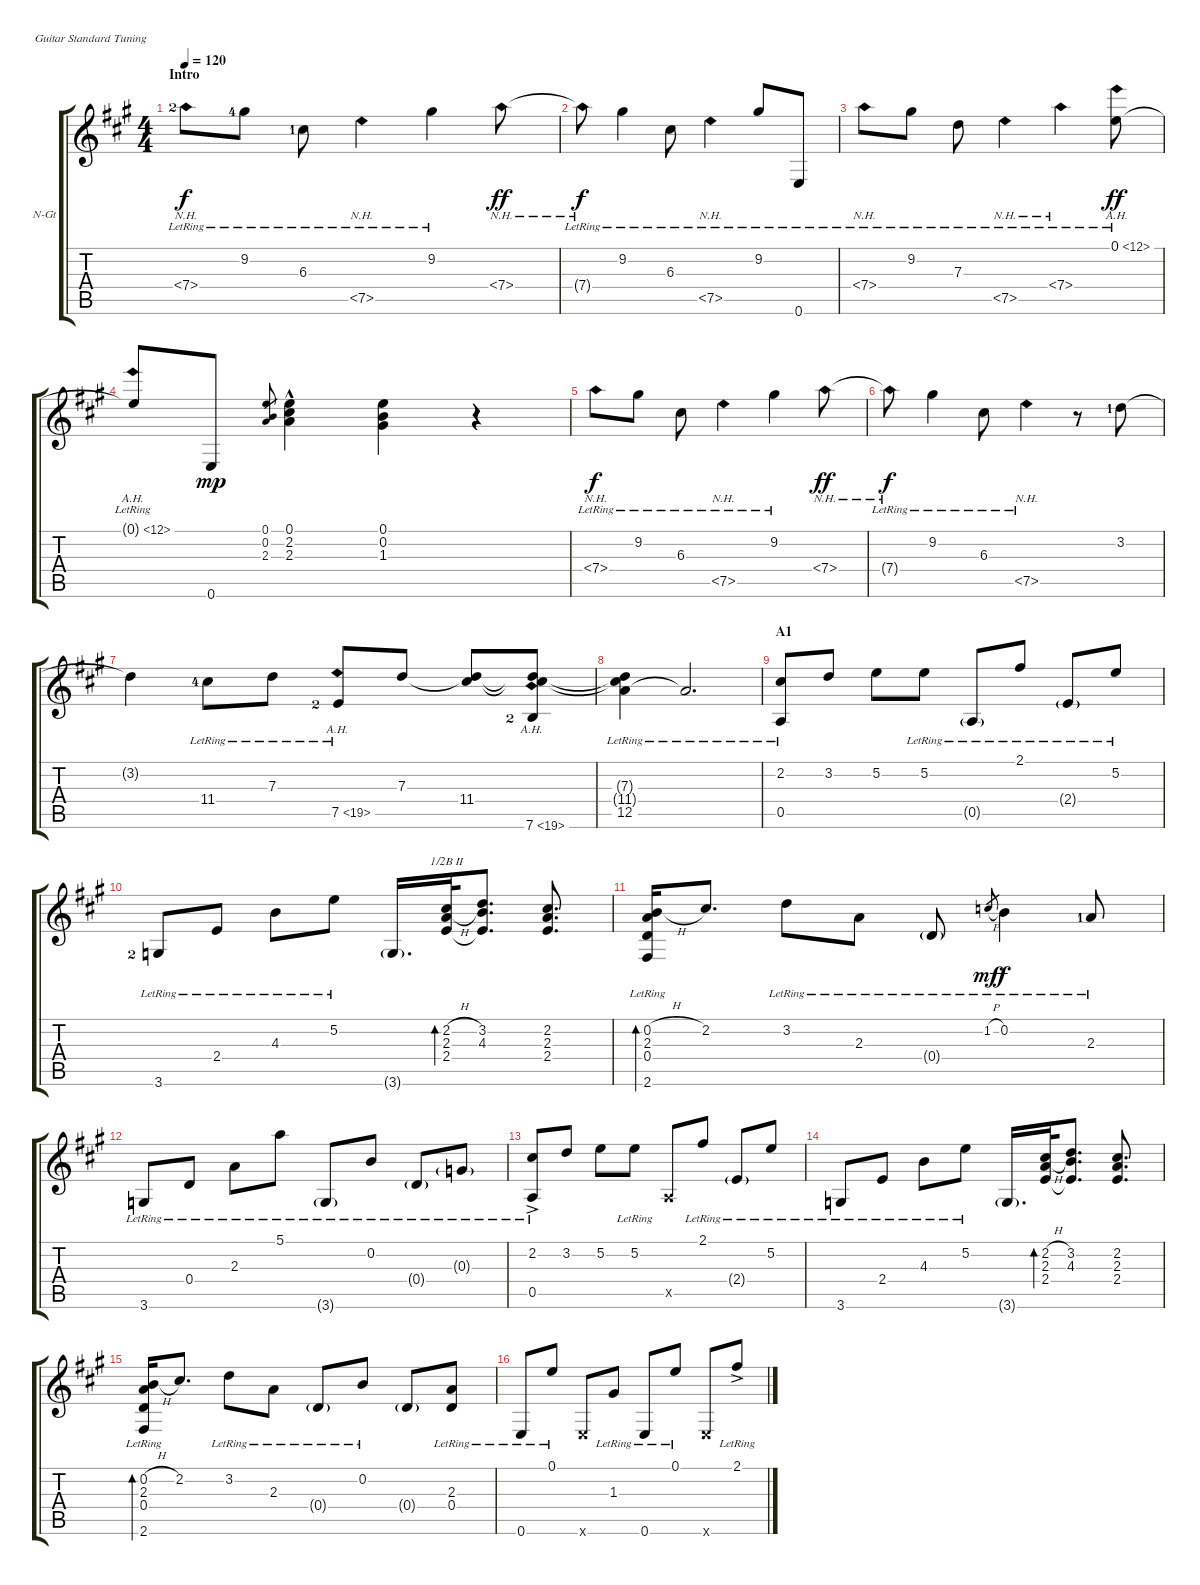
\bracketExtendMode groupsimilarinstruments
\firstSystemTrackNameOrientation horizontal
\otherSystemsTrackNameOrientation horizontal
\track ("Track 1" "N-Gt") {instrument acousticguitarnylon}
\staff {score tabs}
\tuning (E4 B3 G3 D3 A2 E2)
\ts (4 4)
\section ("" "Intro")
\tempo 120
\clef g2
\ks a
7.4{nh lr lf 3}.8{dy f instrument acousticguitarnylon} 9.2{lr lf 5}.8 6.3{lr lf 2}.8 7.5{nh lr}.4 9.2{lr}.4 7.4{nh}.8{dy ff} |
7.4{nh lr t}.8{dy f} 9.2{lr}.4 6.3{lr}.8 7.5{nh lr}.4 9.2{lr}.8 0.6{lr}.8 |
7.4{nh lr}.8 9.2{lr}.8 7.3{lr}.8 7.5{nh lr}.4 7.4{nh lr}.4 0.1{ah 12 lr}.8{dy ff} |
0.1{ah 12 lr t}.8 0.6.8{dy mp} (0.1 0.2 2.3).8{gr} (0.1{hac} 2.2 2.3).4 (0.1 0.2 1.3).4 r.4 |
7.4{nh lr}.8{dy f} 9.2{lr}.8 6.3{lr}.8 7.5{nh lr}.4 9.2{lr}.4 7.4{nh}.8{dy ff} |
7.4{nh lr t}.8{dy f} 9.2{lr}.4 6.3{lr}.8 7.5{nh lr}.4 r.8 3.2{lf 2}.8 |
3.2{t}.4 11.4{lr lf 5}.8 7.3{lr}.8 7.5{ah 12 lr lf 3}.8 7.3.8 (11.4 7.3{t}).8 (7.3{t} 11.4{t} 7.6{ah 12 lf 3}).8 |
(7.3{t} 11.4{t} 12.5{lr}).4 12.5{lr t}.2{d} |
\section ("" "A1")
(2.2 0.5{lr}).8 3.2.8 5.2.8 5.2{lr}.8 0.5{g lr}.8 2.1{lr}.8 2.4{g lr}.8 5.2{lr}.8 |
3.6{lr lf 3}.8 2.4{lr}.8 4.3{lr}.8 5.2{lr}.8 3.6{g}.16{d} (2.2{h} 2.3{h} 2.4).32{bd 60 barre (2 half)} (3.2 4.3 2.4{t}).8{d} (2.2 2.3 2.4).8{d} |
(0.2{h} 2.3{lr} 0.4{lr} 2.6{lr}).16{bd 60} 2.2.8{d} 3.2{lr}.8 2.3{lr}.8 0.4{g lr}.8 1.2{h lr}.8{gr dy mf} 0.2{lr}.4{dy f} 2.3{lr lf 2}.8 |
3.6{lr}.8 0.4{lr}.8 2.3{lr}.8 5.1{lr}.8 3.6{g lr}.8 0.2{lr}.8 0.4{g lr}.8 0.3{g lr}.8 |
(2.2{ac} 0.5{lr}).8 3.2.8 5.2.8 5.2{lr}.8 0.5{x}.8 2.1{lr}.8 2.4{g lr}.8 5.2{lr}.8 |
3.6{lr}.8 2.4{lr}.8 4.3{lr}.8 5.2{lr}.8 3.6{g}.16{d} (2.2{h} 2.3{h} 2.4).32{bd 60} (3.2 4.3 2.4{t}).8{d} (2.2 2.3 2.4).8{d} |
(0.2{h} 2.3{lr} 0.4{lr} 2.6{lr}).16{bd 60} 2.2.8{d} 3.2{lr}.8 2.3{lr}.8 0.4{g lr}.8 0.2{lr}.8 0.4{g}.8 (2.3{lr} 0.4{lr}).8 |
0.6{lr}.8 0.1{lr}.8 0.6{x}.8 1.3{lr}.8 0.6{lr}.8 0.1{lr}.8 0.6{x}.8 2.1{ac lr}.8
